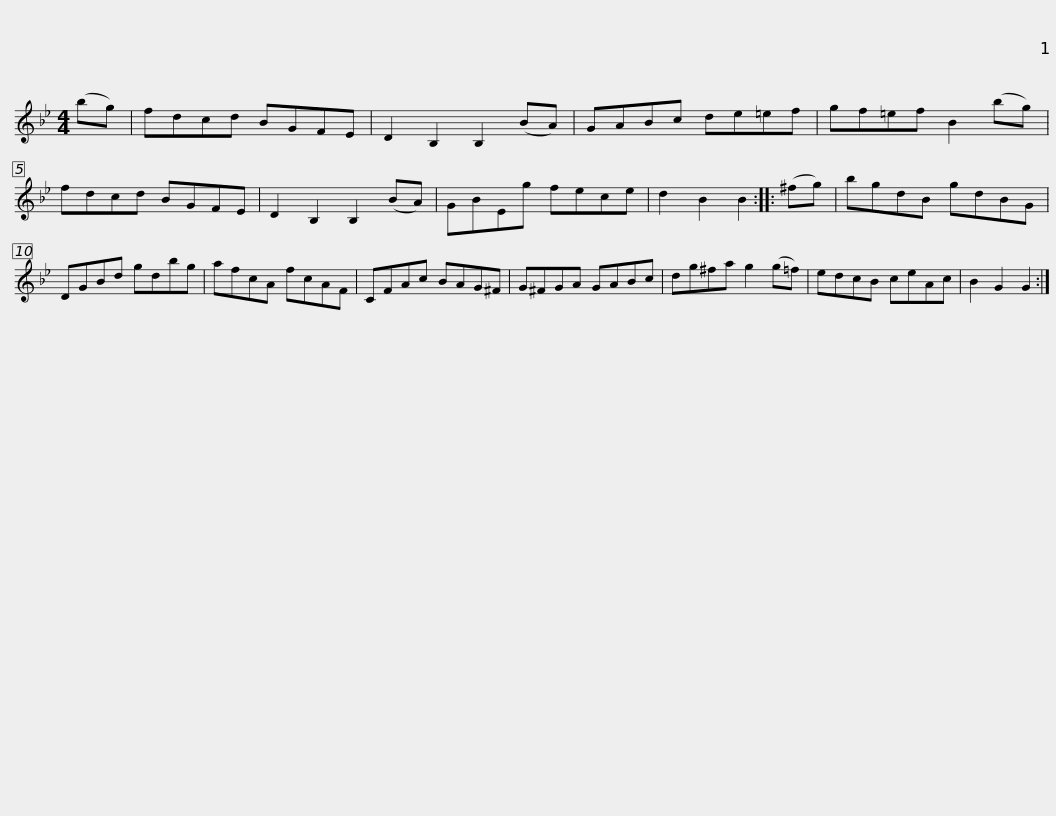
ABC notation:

X:1
L:1/8
M:4/4
I:linebreak $
K:Bb
V:1 treble
V:1
 (bg) | fdcd BGFE | D2 B,2 B,2 (BA) | GABc de=ef | gf=ef B2 (bg) | %5
 fdcd BGFE |$ D2 B,2 B,2 (BA) | GBEg fece | d2 B2 B2 :: (^fg) | %10
 bgdB gdBG | DGBd gdbg | afcA fcAF |$ CFAc BAG^F | G^FGA GABc | %15
 dg^fa g2 (g=f) | edcB ceAc | B2 G2 G2 :| %18
